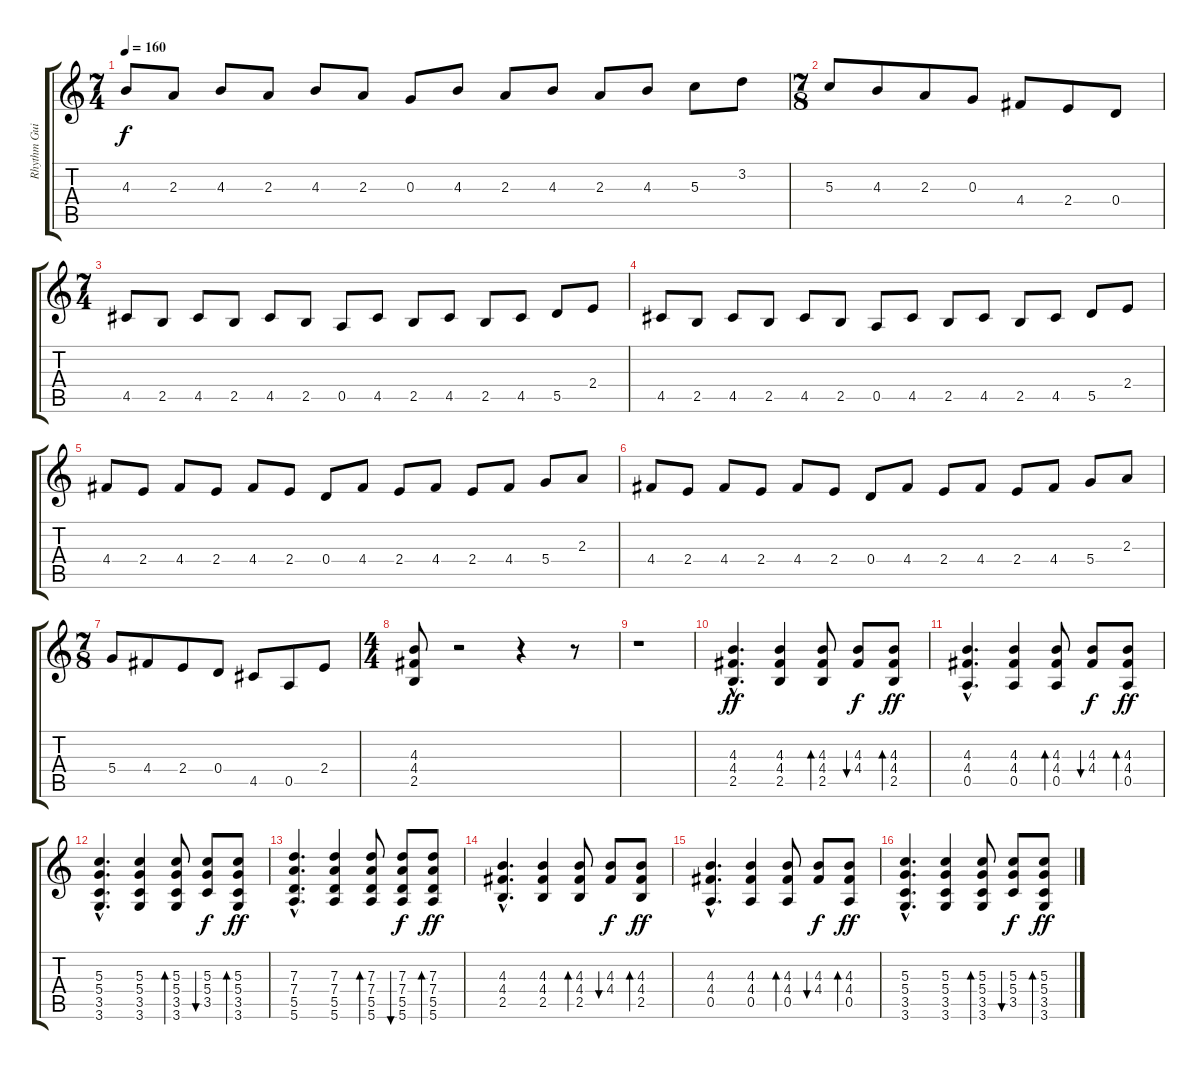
\track ("Rhythm Guitar 1" "Rhythm Gui") {instrument distortionguitar}
\staff {score tabs}
\tuning (E4 B3 G3 D3 A2 E2) {hide}
\ts (7 4)
\tempo 160
\clef g2
\ks c
4.3.8{dy f} 2.3.8 4.3.8 2.3.8 4.3.8 2.3.8 0.3.8 4.3.8 2.3.8 4.3.8 2.3.8 4.3.8 5.3.8 3.2.8 |
\ts (7 8)
5.3.8 4.3.8 2.3.8 0.3.8 4.4.8 2.4.8 0.4.8 |
\ts (7 4)
4.5.8 2.5.8 4.5.8 2.5.8 4.5.8 2.5.8 0.5.8 4.5.8 2.5.8 4.5.8 2.5.8 4.5.8 5.5.8 2.4.8 |
4.5.8 2.5.8 4.5.8 2.5.8 4.5.8 2.5.8 0.5.8 4.5.8 2.5.8 4.5.8 2.5.8 4.5.8 5.5.8 2.4.8 |
4.4.8 2.4.8 4.4.8 2.4.8 4.4.8 2.4.8 0.4.8 4.4.8 2.4.8 4.4.8 2.4.8 4.4.8 5.4.8 2.3.8 |
4.4.8 2.4.8 4.4.8 2.4.8 4.4.8 2.4.8 0.4.8 4.4.8 2.4.8 4.4.8 2.4.8 4.4.8 5.4.8 2.3.8 |
\ts (7 8)
5.4.8 4.4.8 2.4.8 0.4.8 4.5.8 0.5.8 2.4.8 |
\ts (4 4)
(4.3 4.4 2.5).8 r.2 r.4 r.8 |
r.1 |
(4.3{hac} 4.4{hac} 2.5{hac}).4{d dy ff volume 14 balance 5} (4.3 4.4 2.5).4 (4.3 4.4 2.5).8{bd 60} (4.3 4.4).8{bu 60 dy f} (4.3 4.4 2.5).8{bd 60 dy ff} |
(4.3{hac} 4.4{hac} 0.5{hac}).4{d} (4.3 4.4 0.5).4 (4.3 4.4 0.5).8{bd 60} (4.3 4.4).8{bu 60 dy f} (4.3 4.4 0.5).8{bd 60 dy ff} |
(5.3{hac} 5.4{hac} 3.5{hac} 3.6{hac}).4{d} (5.3 5.4 3.5 3.6).4 (5.3 5.4 3.5 3.6).8{bd 60} (5.3 5.4 3.5).8{bu 60 dy f} (5.3 5.4 3.5 3.6).8{bd 60 dy ff} |
(7.3{hac} 7.4{hac} 5.5{hac} 5.6{hac}).4{d} (7.3 7.4 5.5 5.6).4 (7.3 7.4 5.5 5.6).8{bd 60} (7.3 7.4 5.5 5.6).8{bu 60 dy f} (7.3 7.4 5.5 5.6).8{bd 60 dy ff} |
(4.3{hac} 4.4{hac} 2.5{hac}).4{d} (4.3 4.4 2.5).4 (4.3 4.4 2.5).8{bd 60} (4.3 4.4).8{bu 60 dy f} (4.3 4.4 2.5).8{bd 60 dy ff} |
(4.3{hac} 4.4{hac} 0.5{hac}).4{d} (4.3 4.4 0.5).4 (4.3 4.4 0.5).8{bd 60} (4.3 4.4).8{bu 60 dy f} (4.3 4.4 0.5).8{bd 60 dy ff} |
(5.3{hac} 5.4{hac} 3.5{hac} 3.6{hac}).4{d} (5.3 5.4 3.5 3.6).4 (5.3 5.4 3.5 3.6).8{bd 60} (5.3 5.4 3.5).8{bu 60 dy f} (5.3 5.4 3.5 3.6).8{bd 60 dy ff}
